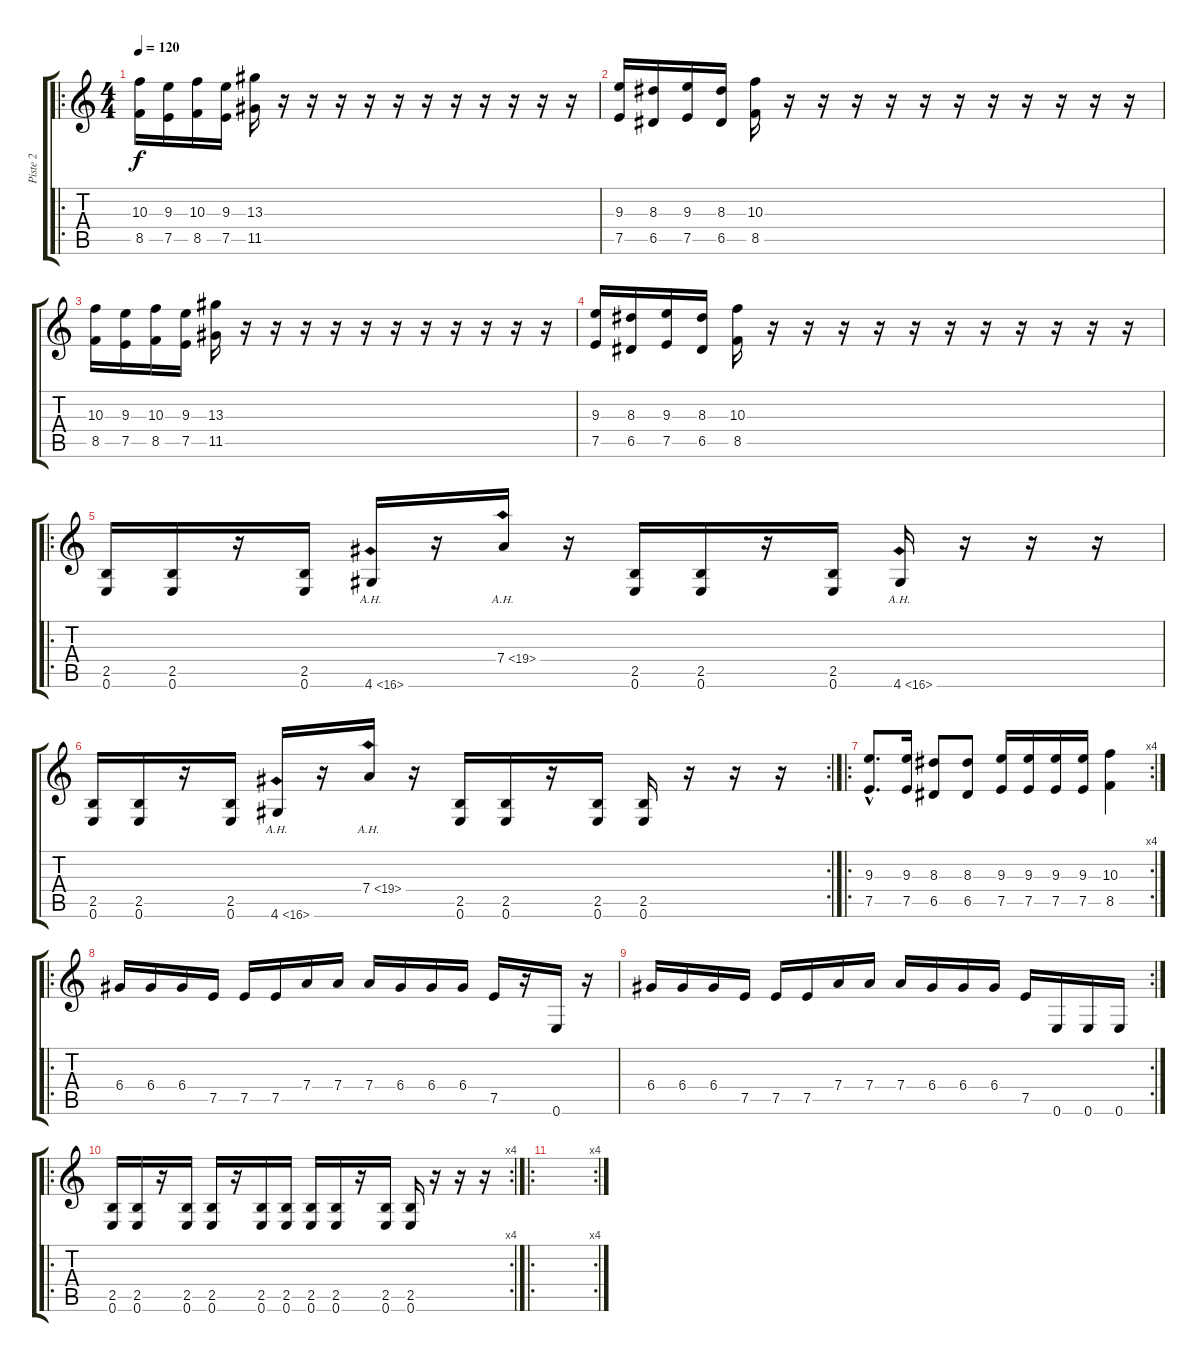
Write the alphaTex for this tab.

\track ("Piste 2" "Piste 2") {instrument distortionguitar}
\staff {score tabs}
\tuning (E4 B3 G3 D3 A2 E2) {hide}
\ro
\ts (4 4)
\tempo 120
\clef g2
\ks c
(10.3 8.5).16{dy f} (9.3 7.5).16 (10.3 8.5).16 (9.3 7.5).16 (13.3 11.5).16 r.16 r.16 r.16 r.16 r.16 r.16 r.16 r.16 r.16 r.16 r.16 |
(9.3 7.5).16 (8.3 6.5).16 (9.3 7.5).16 (8.3 6.5).16 (10.3 8.5).16 r.16 r.16 r.16 r.16 r.16 r.16 r.16 r.16 r.16 r.16 r.16 |
(10.3 8.5).16 (9.3 7.5).16 (10.3 8.5).16 (9.3 7.5).16 (13.3 11.5).16 r.16 r.16 r.16 r.16 r.16 r.16 r.16 r.16 r.16 r.16 r.16 |
(9.3 7.5).16 (8.3 6.5).16 (9.3 7.5).16 (8.3 6.5).16 (10.3 8.5).16 r.16 r.16 r.16 r.16 r.16 r.16 r.16 r.16 r.16 r.16 r.16 |
\ro
(2.5 0.6).16 (2.5 0.6).16 r.16 (2.5 0.6).16 4.6{ah 12}.16 r.16 7.4{ah 12}.16 r.16 (2.5 0.6).16 (2.5 0.6).16 r.16 (2.5 0.6).16 4.6{ah 12}.16 r.16 r.16 r.16 |
\rc 2
(2.5 0.6).16 (2.5 0.6).16 r.16 (2.5 0.6).16 4.6{ah 12}.16 r.16 7.4{ah 12}.16 r.16 (2.5 0.6).16 (2.5 0.6).16 r.16 (2.5 0.6).16 (2.5 0.6).16 r.16 r.16 r.16 |
\ro
\rc 4
(9.3{hac} 7.5{hac}).8{d} (9.3 7.5).16 (8.3 6.5).8 (8.3 6.5).8 (9.3 7.5).16 (9.3 7.5).16 (9.3 7.5).16 (9.3 7.5).16 (10.3 8.5).4 |
\ro
6.4.16 6.4.16 6.4.16 7.5.16 7.5.16 7.5.16 7.4.16 7.4.16 7.4.16 6.4.16 6.4.16 6.4.16 7.5.16 r.16 0.6.16 r.16 |
\rc 2
6.4.16 6.4.16 6.4.16 7.5.16 7.5.16 7.5.16 7.4.16 7.4.16 7.4.16 6.4.16 6.4.16 6.4.16 7.5.16 0.6.16 0.6.16 0.6.16 |
\ro
\rc 4
(2.5 0.6).16 (2.5 0.6).16 r.16 (2.5 0.6).16 (2.5 0.6).16 r.16 (2.5 0.6).16 (2.5 0.6).16 (2.5 0.6).16 (2.5 0.6).16 r.16 (2.5 0.6).16 (2.5 0.6).16 r.16 r.16 r.16 |
\ro
\rc 4
